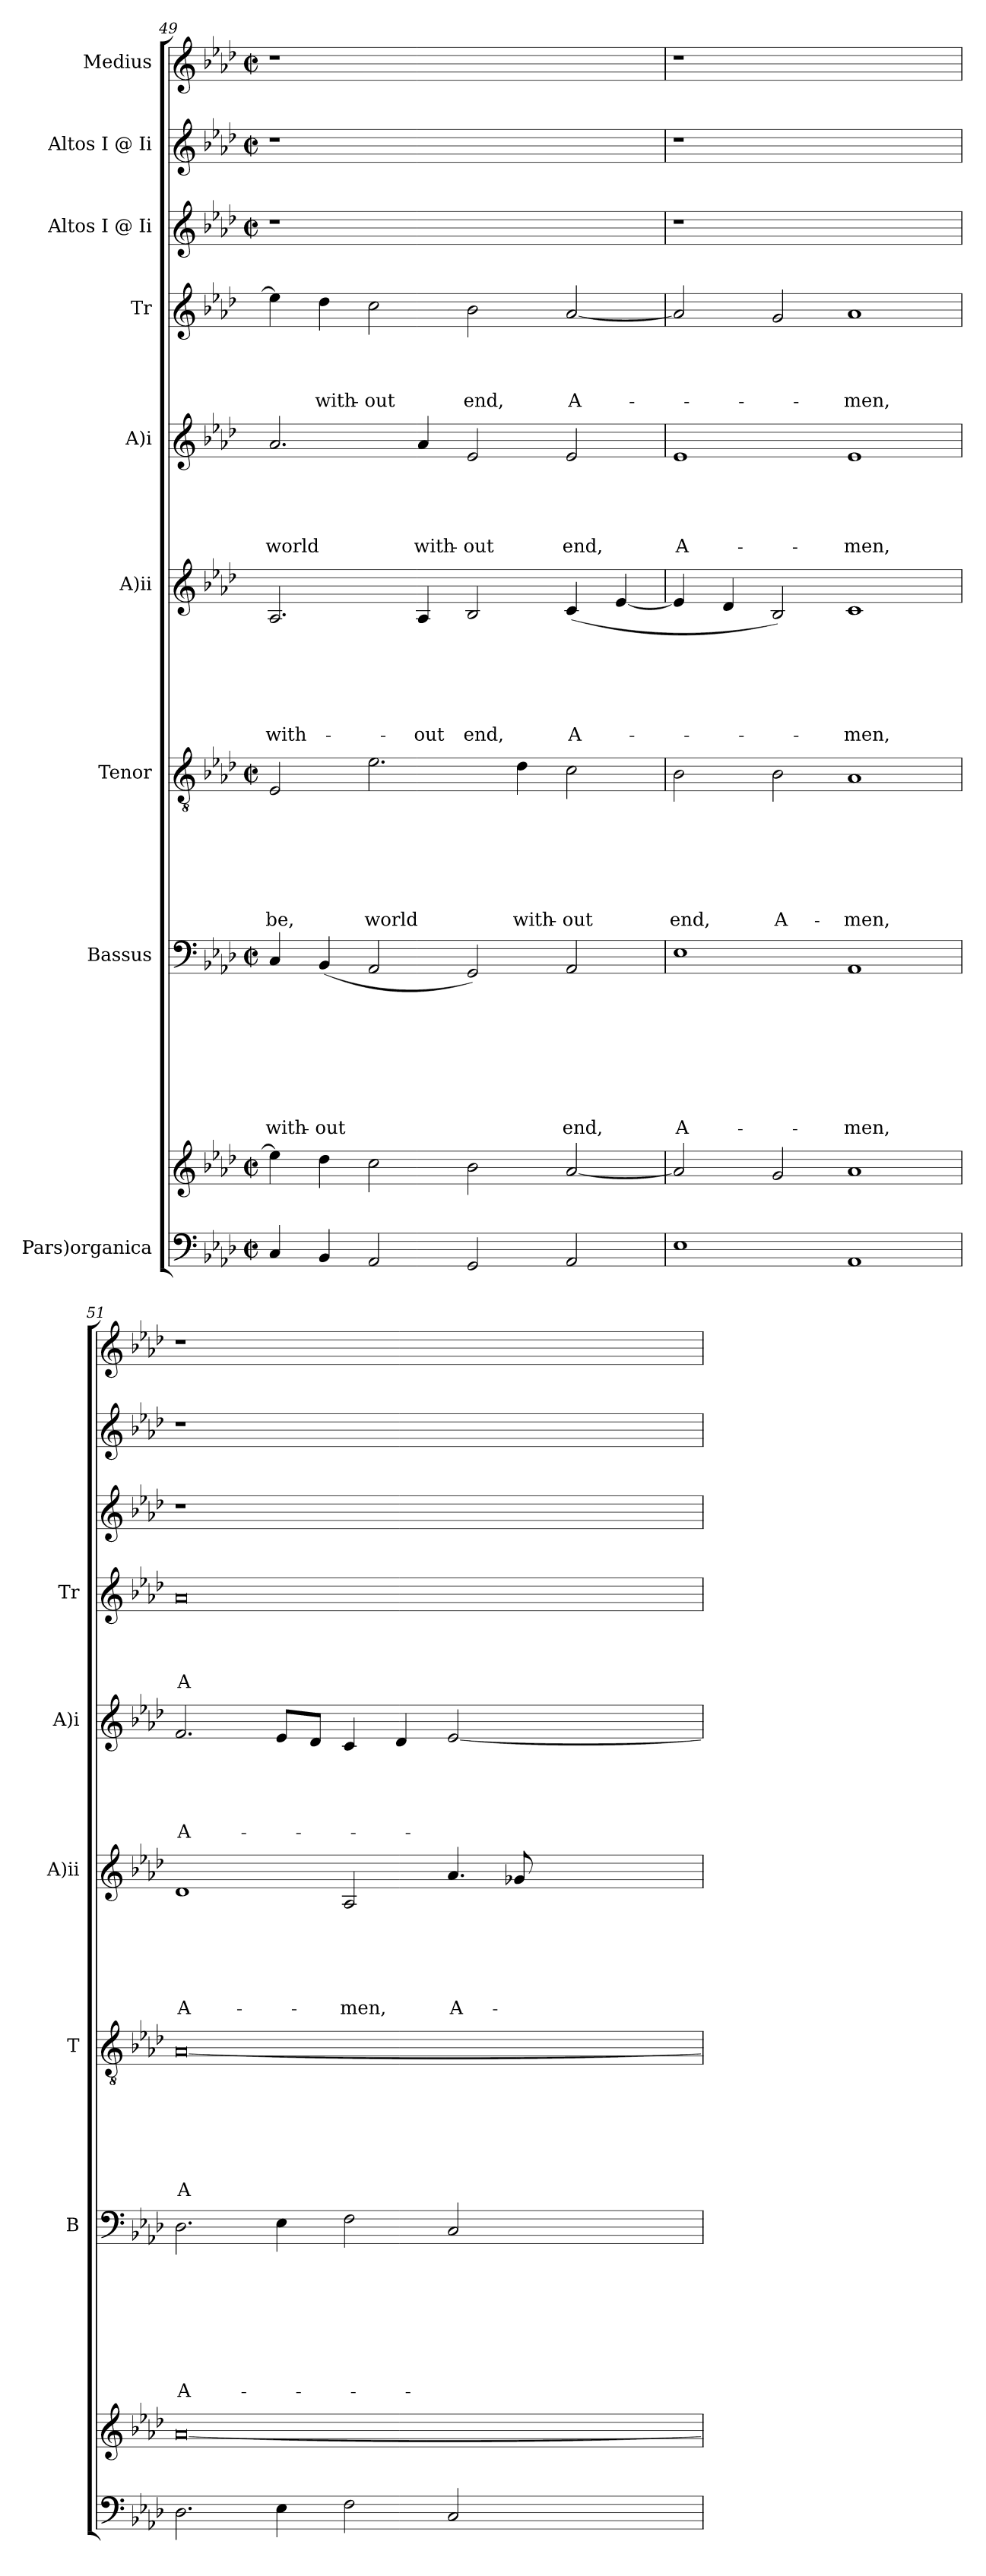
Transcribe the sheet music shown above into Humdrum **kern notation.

**kern	**kern	**kern	**text	**text	**text	**text	**text	**text	**text	**text	**kern	**text	**text	**text	**text	**text	**text	**text	**kern	**text	**text	**text	**text	**text	**text	**kern	**text	**text	**text	**text	**text	**kern	**text	**text	**text	**text	**kern	**kern	**kern
*part9	*part9	*part8	*part8	*part8	*part8	*part8	*part8	*part8	*part8	*part8	*part7	*part7	*part7	*part7	*part7	*part7	*part7	*part7	*part6	*part6	*part6	*part6	*part6	*part6	*part6	*part5	*part5	*part5	*part5	*part5	*part5	*part4	*part4	*part4	*part4	*part4	*part3	*part2	*part1
*staff10	*staff9	*staff8	*staff8	*staff8	*staff8	*staff8	*staff8	*staff8	*staff8	*staff8	*staff7	*staff7	*staff7	*staff7	*staff7	*staff7	*staff7	*staff7	*staff6	*staff6	*staff6	*staff6	*staff6	*staff6	*staff6	*staff5	*staff5	*staff5	*staff5	*staff5	*staff5	*staff4	*staff4	*staff4	*staff4	*staff4	*staff3	*staff2	*staff1
*I"Pars)organica	*	*I"Bassus	*	*	*	*	*	*	*	*	*I"Tenor	*	*	*	*	*	*	*	*I"A)ii	*	*	*	*	*	*	*I"A)i	*	*	*	*	*	*I"Tr	*	*	*	*	*I"Altos I @ Ii	*I"Altos I @ Ii	*I"Medius
*	*	*I'B	*	*	*	*	*	*	*	*	*I'T	*	*	*	*	*	*	*	*I'A)ii	*	*	*	*	*	*	*I'A)i	*	*	*	*	*	*I'Tr	*	*	*	*	*	*	*
!!LO:LB:g=z
*clefF4	*clefG2	*clefF4	*	*	*	*	*	*	*	*	*clefGv2	*	*	*	*	*	*	*	*clefG2	*	*	*	*	*	*	*clefG2	*	*	*	*	*	*clefG2	*	*	*	*	*clefG2	*clefG2	*clefG2
*k[b-e-a-d-]	*k[b-e-a-d-]	*k[b-e-a-d-]	*	*	*	*	*	*	*	*	*k[b-e-a-d-]	*	*	*	*	*	*	*	*k[b-e-a-d-]	*	*	*	*	*	*	*k[b-e-a-d-]	*	*	*	*	*	*k[b-e-a-d-]	*	*	*	*	*k[b-e-a-d-]	*k[b-e-a-d-]	*k[b-e-a-d-]
*A-:	*A-:	*A-:	*	*	*	*	*	*	*	*	*A-:	*	*	*	*	*	*	*	*A-:	*	*	*	*	*	*	*A-:	*	*	*	*	*	*A-:	*	*	*	*	*A-:	*A-:	*A-:
*M2/2	*M2/2	*M2/2	*	*	*	*	*	*	*	*	*M2/2	*	*	*	*	*	*	*	*	*	*	*	*	*	*	*	*	*	*	*	*	*	*	*	*	*	*M2/2	*M2/2	*M2/2
*met(c|)	*met(c|)	*met(c|)	*	*	*	*	*	*	*	*	*met(c|)	*	*	*	*	*	*	*	*	*	*	*	*	*	*	*	*	*	*	*	*	*	*	*	*	*	*met(c|)	*met(c|)	*met(c|)
=49	=49	=49	=49	=49	=49	=49	=49	=49	=49	=49	=49	=49	=49	=49	=49	=49	=49	=49	=49	=49	=49	=49	=49	=49	=49	=49	=49	=49	=49	=49	=49	=49	=49	=49	=49	=49	=49	=49	=49
!	!	!	!	!	!	!	!	!	!	!LO:LY:b	!	!	!	!	!	!	!	!LO:LY:b	!	!	!	!	!	!	!LO:LY:b	!	!	!	!	!	!LO:LY:b	!	!	!	!	!	!	!	!
4C/	4ee-\]	4C/	.	.	.	.	.	.	.	with-	2E-/	.	.	.	.	.	.	be,	2.A-/	.	.	.	.	.	with-	2.a-/	.	.	.	.	world	4ee-\]	.	.	.	.	1r	1r	1r
!	!	!	!	!	!	!	!	!	!	!LO:LY:b	!	!	!	!	!	!	!	!	!	!	!	!	!	!	!	!	!	!	!	!	!	!	!	!	!	!LO:LY:b	!	!	!
4BB-/	4dd-\	(<4BB-/	.	.	.	.	.	.	.	-out	.	.	.	.	.	.	.	.	.	.	.	.	.	.	.	.	.	.	.	.	.	4dd-\	.	.	.	with-	.	.	.
!	!	!	!	!	!	!	!	!	!	!	!	!	!	!	!	!	!	!LO:LY:b	!	!	!	!	!	!	!	!	!	!	!	!	!	!	!	!	!	!LO:LY:b:rj	!	!	!
2AA-/	2cc\	2AA-/	.	.	.	.	.	.	.	.	2.e-\	.	.	.	.	.	.	world	.	.	.	.	.	.	.	.	.	.	.	.	.	2cc\	.	.	.	-out	.	.	.
!	!	!	!	!	!	!	!	!	!	!	!	!	!	!	!	!	!	!	!	!	!	!	!	!	!LO:LY:b	!	!	!	!	!	!LO:LY:b	!	!	!	!	!	!	!	!
.	.	.	.	.	.	.	.	.	.	.	.	.	.	.	.	.	.	.	4A-/	.	.	.	.	.	-out	4a-/	.	.	.	.	with-	.	.	.	.	.	.	.	.
!	!	!	!	!	!	!	!	!	!	!	!	!	!	!	!	!	!	!	!	!	!	!	!	!	!LO:LY:b	!	!	!	!	!	!LO:LY:b:rj	!	!	!	!	!LO:LY:b	!	!	!
2GG/	2b-\	2GG/)	.	.	.	.	.	.	.	.	.	.	.	.	.	.	.	.	2B-/	.	.	.	.	.	end,	2e-/	.	.	.	.	-out	2b-\	.	.	.	end,	1ryy	1ryy	1ryy
!	!	!	!	!	!	!	!	!	!	!	!	!	!	!	!	!	!	!LO:LY:b	!	!	!	!	!	!	!	!	!	!	!	!	!	!	!	!	!	!	!	!	!
.	.	.	.	.	.	.	.	.	.	.	4d-\	.	.	.	.	.	.	with-	.	.	.	.	.	.	.	.	.	.	.	.	.	.	.	.	.	.	.	.	.
!	!	!	!	!	!	!	!	!	!	!LO:LY:b	!	!	!	!	!	!	!	!LO:LY:b:rj	!	!	!	!	!	!	!LO:LY:b	!	!	!	!	!	!LO:LY:b	!	!	!	!	!LO:LY:b	!	!	!
2AA-/	[<2a-/	2AA-/	.	.	.	.	.	.	.	end,	2c\	.	.	.	.	.	.	-out	(<4c/	.	.	.	.	.	A-	2e-/	.	.	.	.	end,	[<2a-/	.	.	.	A-	.	.	.
.	.	.	.	.	.	.	.	.	.	.	.	.	.	.	.	.	.	.	[<4e-/	.	.	.	.	.	.	.	.	.	.	.	.	.	.	.	.	.	.	.	.
=50	=50	=50	=50	=50	=50	=50	=50	=50	=50	=50	=50	=50	=50	=50	=50	=50	=50	=50	=50	=50	=50	=50	=50	=50	=50	=50	=50	=50	=50	=50	=50	=50	=50	=50	=50	=50	=50	=50	=50
!	!	!	!	!	!	!	!	!	!	!LO:LY:b	!	!	!	!	!	!	!	!LO:LY:b	!	!	!	!	!	!	!	!	!	!	!	!	!LO:LY:b	!	!	!	!	!	!	!	!
1E-	2a-/]	1E-	.	.	.	.	.	.	.	A-	2B-\	.	.	.	.	.	.	end,	4e-/]	.	.	.	.	.	.	1e-	.	.	.	.	A-	2a-/]	.	.	.	.	1r	1r	1r
.	.	.	.	.	.	.	.	.	.	.	.	.	.	.	.	.	.	.	4d-/	.	.	.	.	.	.	.	.	.	.	.	.	.	.	.	.	.	.	.	.
!	!	!	!	!	!	!	!	!	!	!	!	!	!	!	!	!	!	!LO:LY:b	!	!	!	!	!	!	!	!	!	!	!	!	!	!	!	!	!	!	!	!	!
.	2g/	.	.	.	.	.	.	.	.	.	2B-\	.	.	.	.	.	.	A-	2B-/)	.	.	.	.	.	.	.	.	.	.	.	.	2g/	.	.	.	.	.	.	.
!	!	!	!	!	!	!	!	!	!	!LO:LY:b	!	!	!	!	!	!	!	!LO:LY:b	!	!	!	!	!	!	!LO:LY:b	!	!	!	!	!	!LO:LY:b	!	!	!	!	!LO:LY:b	!	!	!
1AA-	1a-	1AA-	.	.	.	.	.	.	.	-men,	1A-	.	.	.	.	.	.	-men,	1c	.	.	.	.	.	-men,	1e-	.	.	.	.	-men,	1a-	.	.	.	-men,	1ryy	1ryy	1ryy
=51	=51	=51	=51	=51	=51	=51	=51	=51	=51	=51	=51	=51	=51	=51	=51	=51	=51	=51	=51	=51	=51	=51	=51	=51	=51	=51	=51	=51	=51	=51	=51	=51	=51	=51	=51	=51	=51	=51	=51
!	!	!	!	!	!	!	!	!	!	!LO:LY:b	!	!	!	!	!	!	!	!LO:LY:b	!	!	!	!	!	!	!LO:LY:b	!	!	!	!	!	!LO:LY:b	!	!	!	!	!LO:LY:b	!	!	!
2.D-\	[<0a-	2.D-\	.	.	.	.	.	.	.	A-	[<0A-	.	.	.	.	.	.	A-	1d-	.	.	.	.	.	A-	2.f/	.	.	.	.	A-	0a-	.	.	.	A-	1r	1r	1r
4E-\	.	4E-\	.	.	.	.	.	.	.	.	.	.	.	.	.	.	.	.	.	.	.	.	.	.	.	8e-/L	.	.	.	.	.	.	.	.	.	.	.	.	.
.	.	.	.	.	.	.	.	.	.	.	.	.	.	.	.	.	.	.	.	.	.	.	.	.	.	8d-/J	.	.	.	.	.	.	.	.	.	.	.	.	.
!	!	!	!	!	!	!	!	!	!	!	!	!	!	!	!	!	!	!	!	!	!	!	!	!	!LO:LY:b	!	!	!	!	!	!	!	!	!	!	!	!	!	!
2F\	.	2F\	.	.	.	.	.	.	.	.	.	.	.	.	.	.	.	.	2A-/	.	.	.	.	.	-men,	4c/	.	.	.	.	.	.	.	.	.	.	1ryy	1ryy	1ryy
.	.	.	.	.	.	.	.	.	.	.	.	.	.	.	.	.	.	.	.	.	.	.	.	.	.	4d-/	.	.	.	.	.	.	.	.	.	.	.	.	.
!	!	!	!	!	!	!	!	!	!	!	!	!	!	!	!	!	!	!	!	!	!	!	!	!	!LO:LY:b	!	!	!	!	!	!	!	!	!	!	!	!	!	!
2C/	.	2C/	.	.	.	.	.	.	.	.	.	.	.	.	.	.	.	.	4.a-/	.	.	.	.	.	A-	[<2e-/	.	.	.	.	.	.	.	.	.	.	.	.	.
.	.	.	.	.	.	.	.	.	.	.	.	.	.	.	.	.	.	.	8g-X/	.	.	.	.	.	.	.	.	.	.	.	.	.	.	.	.	.	.	.	.
=	=	=	=	=	=	=	=	=	=	=	=	=	=	=	=	=	=	=	=	=	=	=	=	=	=	=	=	=	=	=	=	=	=	=	=	=	=	=	=
*-	*-	*-	*-	*-	*-	*-	*-	*-	*-	*-	*-	*-	*-	*-	*-	*-	*-	*-	*-	*-	*-	*-	*-	*-	*-	*-	*-	*-	*-	*-	*-	*-	*-	*-	*-	*-	*-	*-	*-
